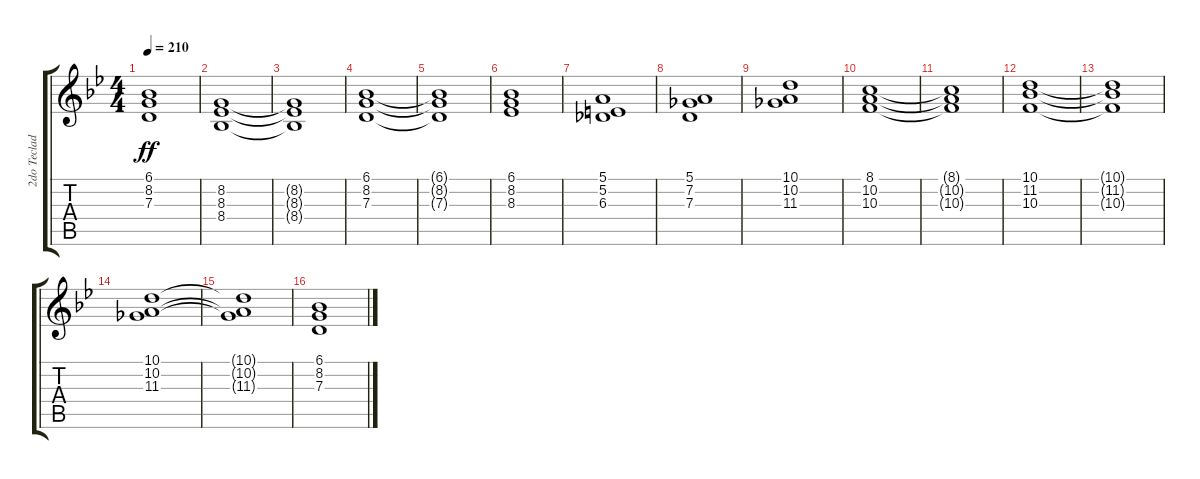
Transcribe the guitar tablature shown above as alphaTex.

\track ("2do Teclado" "2do Teclad") {instrument stringensemble1}
\staff {score tabs}
\tuning (E4 B3 G3 D3 A2 E2) {hide}
\ts (4 4)
\tempo 210
\clef g2
\ks gminor
(6.1{t} 8.2{t} 7.3{t}).1{dy ff} |
(8.2 8.3 8.4).1 |
(8.2{t} 8.3{t} 8.4{t}).1 |
(6.1 8.2 7.3).1 |
(6.1{t} 8.2{t} 7.3{t}).1 |
(6.1 8.2 8.3).1 |
(5.1 5.2 6.3).1 |
(5.1 7.2 7.3).1 |
(10.1 10.2 11.3).1 |
(8.1 10.2 10.3).1 |
(8.1{t} 10.2{t} 10.3{t}).1 |
(10.1 11.2 10.3).1 |
(10.1{t} 11.2{t} 10.3{t}).1 |
(10.1 10.2 11.3).1 |
(10.1{t} 10.2{t} 11.3{t}).1 |
(6.1 8.2 7.3).1
